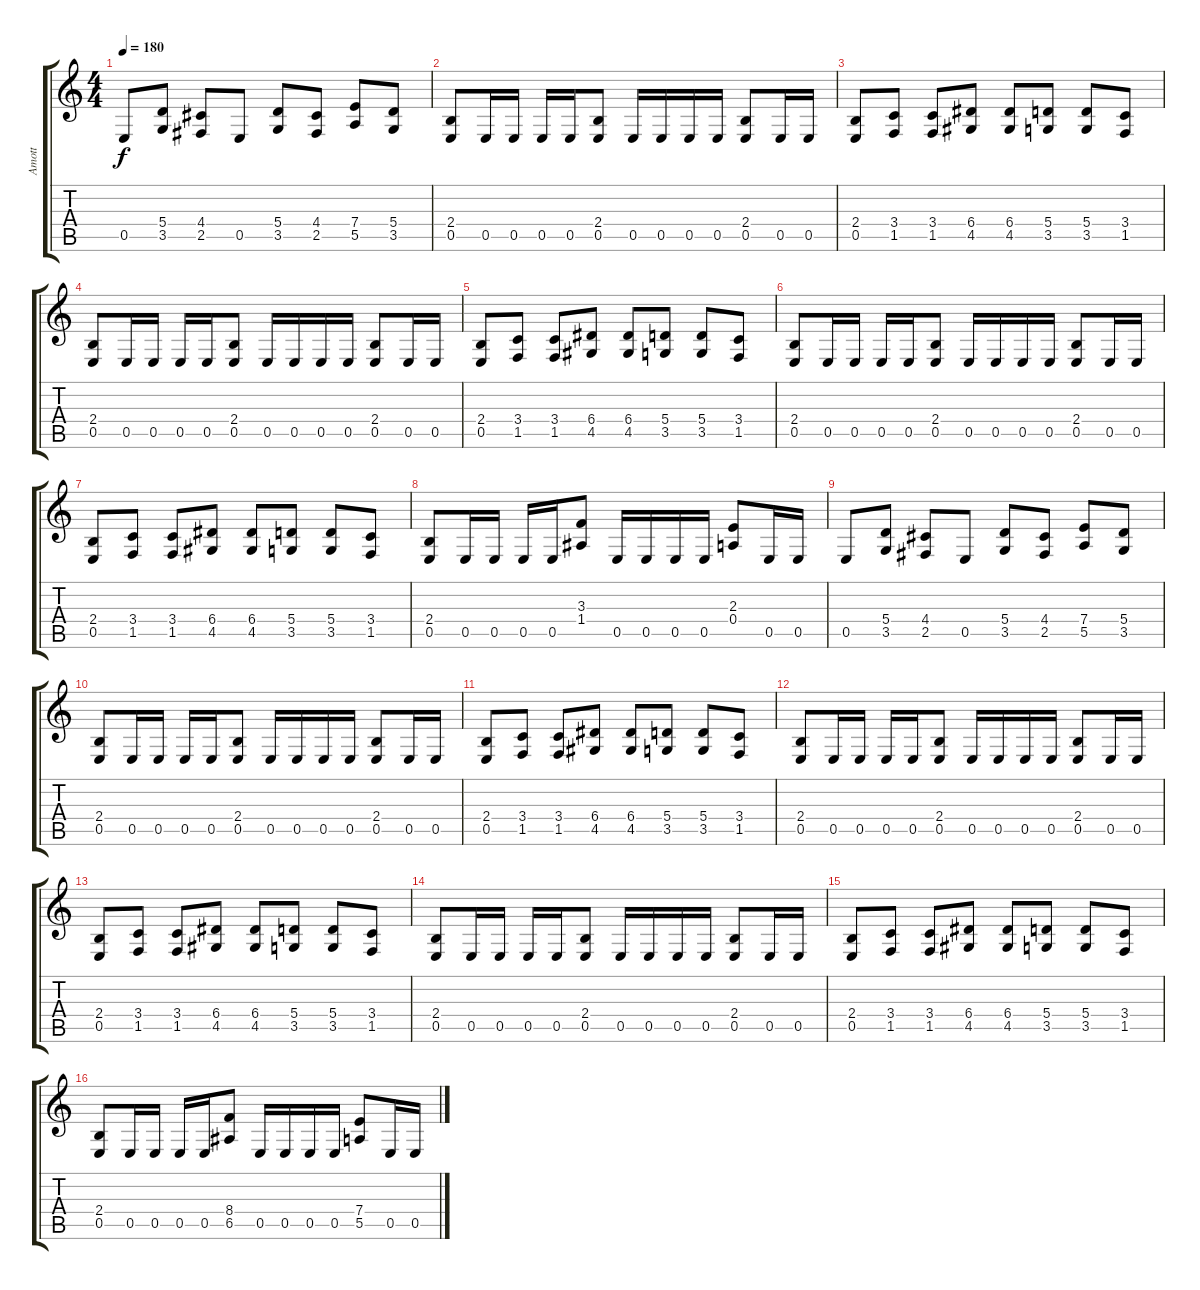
\track ("Amott" "Amott") {instrument distortionguitar}
\staff {score tabs}
\tuning (B3 Gb3 D3 A2 E2 B1) {hide}
\ts (4 4)
\tempo 180
\clef g2
\ks c
0.5.8{dy f} (5.4 3.5).8 (4.4 2.5).8 0.5.8 (5.4 3.5).8 (4.4 2.5).8 (7.4 5.5).8 (5.4 3.5).8 |
(2.4 0.5).8 0.5.16 0.5.16 0.5.16 0.5.16 (2.4 0.5).8 0.5.16 0.5.16 0.5.16 0.5.16 (2.4 0.5).8 0.5.16 0.5.16 |
(2.4 0.5).8 (3.4 1.5).8 (3.4 1.5).8 (6.4 4.5).8 (6.4 4.5).8 (5.4 3.5).8 (5.4 3.5).8 (3.4 1.5).8 |
(2.4 0.5).8 0.5.16 0.5.16 0.5.16 0.5.16 (2.4 0.5).8 0.5.16 0.5.16 0.5.16 0.5.16 (2.4 0.5).8 0.5.16 0.5.16 |
(2.4 0.5).8 (3.4 1.5).8 (3.4 1.5).8 (6.4 4.5).8 (6.4 4.5).8 (5.4 3.5).8 (5.4 3.5).8 (3.4 1.5).8 |
(2.4 0.5).8 0.5.16 0.5.16 0.5.16 0.5.16 (2.4 0.5).8 0.5.16 0.5.16 0.5.16 0.5.16 (2.4 0.5).8 0.5.16 0.5.16 |
(2.4 0.5).8 (3.4 1.5).8 (3.4 1.5).8 (6.4 4.5).8 (6.4 4.5).8 (5.4 3.5).8 (5.4 3.5).8 (3.4 1.5).8 |
(2.4 0.5).8 0.5.16 0.5.16 0.5.16 0.5.16 (3.3 1.4).8 0.5.16 0.5.16 0.5.16 0.5.16 (2.3 0.4).8 0.5.16 0.5.16 |
0.5.8 (5.4 3.5).8 (4.4 2.5).8 0.5.8 (5.4 3.5).8 (4.4 2.5).8 (7.4 5.5).8 (5.4 3.5).8 |
(2.4 0.5).8 0.5.16 0.5.16 0.5.16 0.5.16 (2.4 0.5).8 0.5.16 0.5.16 0.5.16 0.5.16 (2.4 0.5).8 0.5.16 0.5.16 |
(2.4 0.5).8 (3.4 1.5).8 (3.4 1.5).8 (6.4 4.5).8 (6.4 4.5).8 (5.4 3.5).8 (5.4 3.5).8 (3.4 1.5).8 |
(2.4 0.5).8 0.5.16 0.5.16 0.5.16 0.5.16 (2.4 0.5).8 0.5.16 0.5.16 0.5.16 0.5.16 (2.4 0.5).8 0.5.16 0.5.16 |
(2.4 0.5).8 (3.4 1.5).8 (3.4 1.5).8 (6.4 4.5).8 (6.4 4.5).8 (5.4 3.5).8 (5.4 3.5).8 (3.4 1.5).8 |
(2.4 0.5).8 0.5.16 0.5.16 0.5.16 0.5.16 (2.4 0.5).8 0.5.16 0.5.16 0.5.16 0.5.16 (2.4 0.5).8 0.5.16 0.5.16 |
(2.4 0.5).8 (3.4 1.5).8 (3.4 1.5).8 (6.4 4.5).8 (6.4 4.5).8 (5.4 3.5).8 (5.4 3.5).8 (3.4 1.5).8 |
(2.4 0.5).8 0.5.16 0.5.16 0.5.16 0.5.16 (8.4 6.5).8 0.5.16 0.5.16 0.5.16 0.5.16 (7.4 5.5).8 0.5.16 0.5.16
